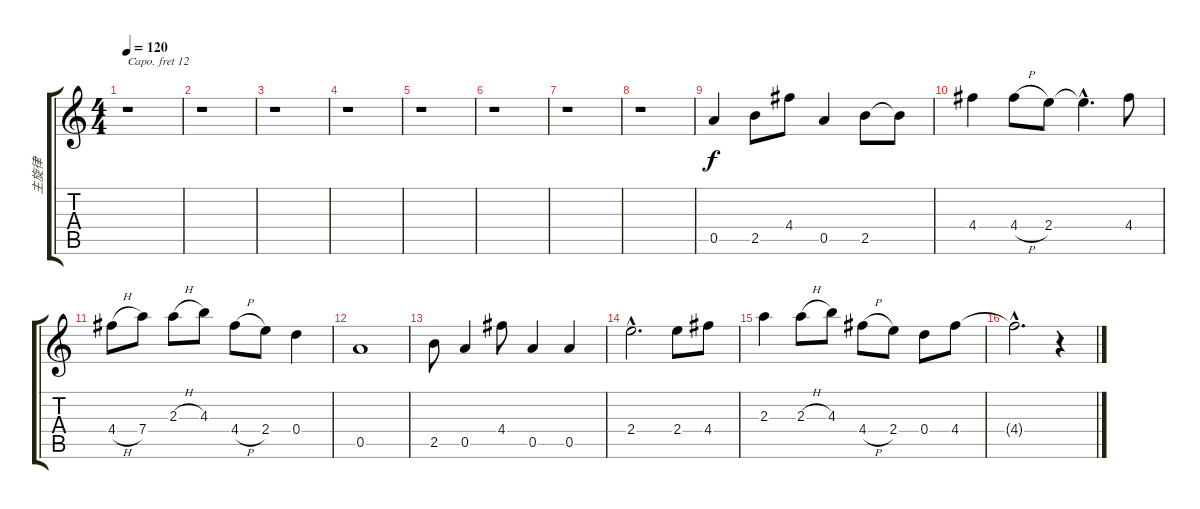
\track ("主旋律" "主旋律") {instrument acousticguitarnylon}
\staff {score tabs}
\capo 12
\tuning (E4 B3 G3 D3 A2 E2) {hide}
\ts (4 4)
\tempo 120
\clef g2
\ks c
r.1{dy f instrument acousticguitarnylon} |
r.1 |
r.1 |
r.1 |
r.1 |
r.1 |
r.1 |
r.1 |
0.5.4 2.5.8 4.4.8 0.5.4 2.5.8 2.5{t}.8 |
4.4.4 4.4{h}.8 2.4.8 2.4{hac t}.4{d} 4.4.8 |
4.4{h}.8 7.4.8 2.3{h}.8 4.3.8 4.4{h}.8 2.4.8 0.4.4 |
0.5.1 |
2.5.8 0.5.4 4.4.8 0.5.4 0.5.4 |
2.4{hac}.2{d} 2.4.8 4.4.8 |
2.3.4 2.3{h}.8 4.3.8 4.4{h}.8 2.4.8 0.4.8 4.4.8 |
4.4{hac t}.2{d} r.4
